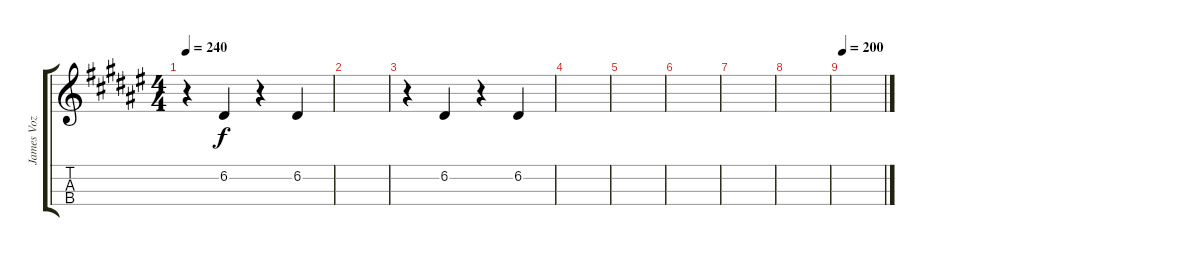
\track ("James Voz" "James Voz") {instrument harmonica}
\staff {score tabs}
\tuning (E4 A3 D3 G2) {hide}
\ts (4 4)
\tempo 240
\clef g2
\ks f#
r.4{dy f} 6.2.4 r.4 6.2.4 |
|
r.4 6.2.4 r.4 6.2.4 |
|
|
|
|
|
\tempo 200
